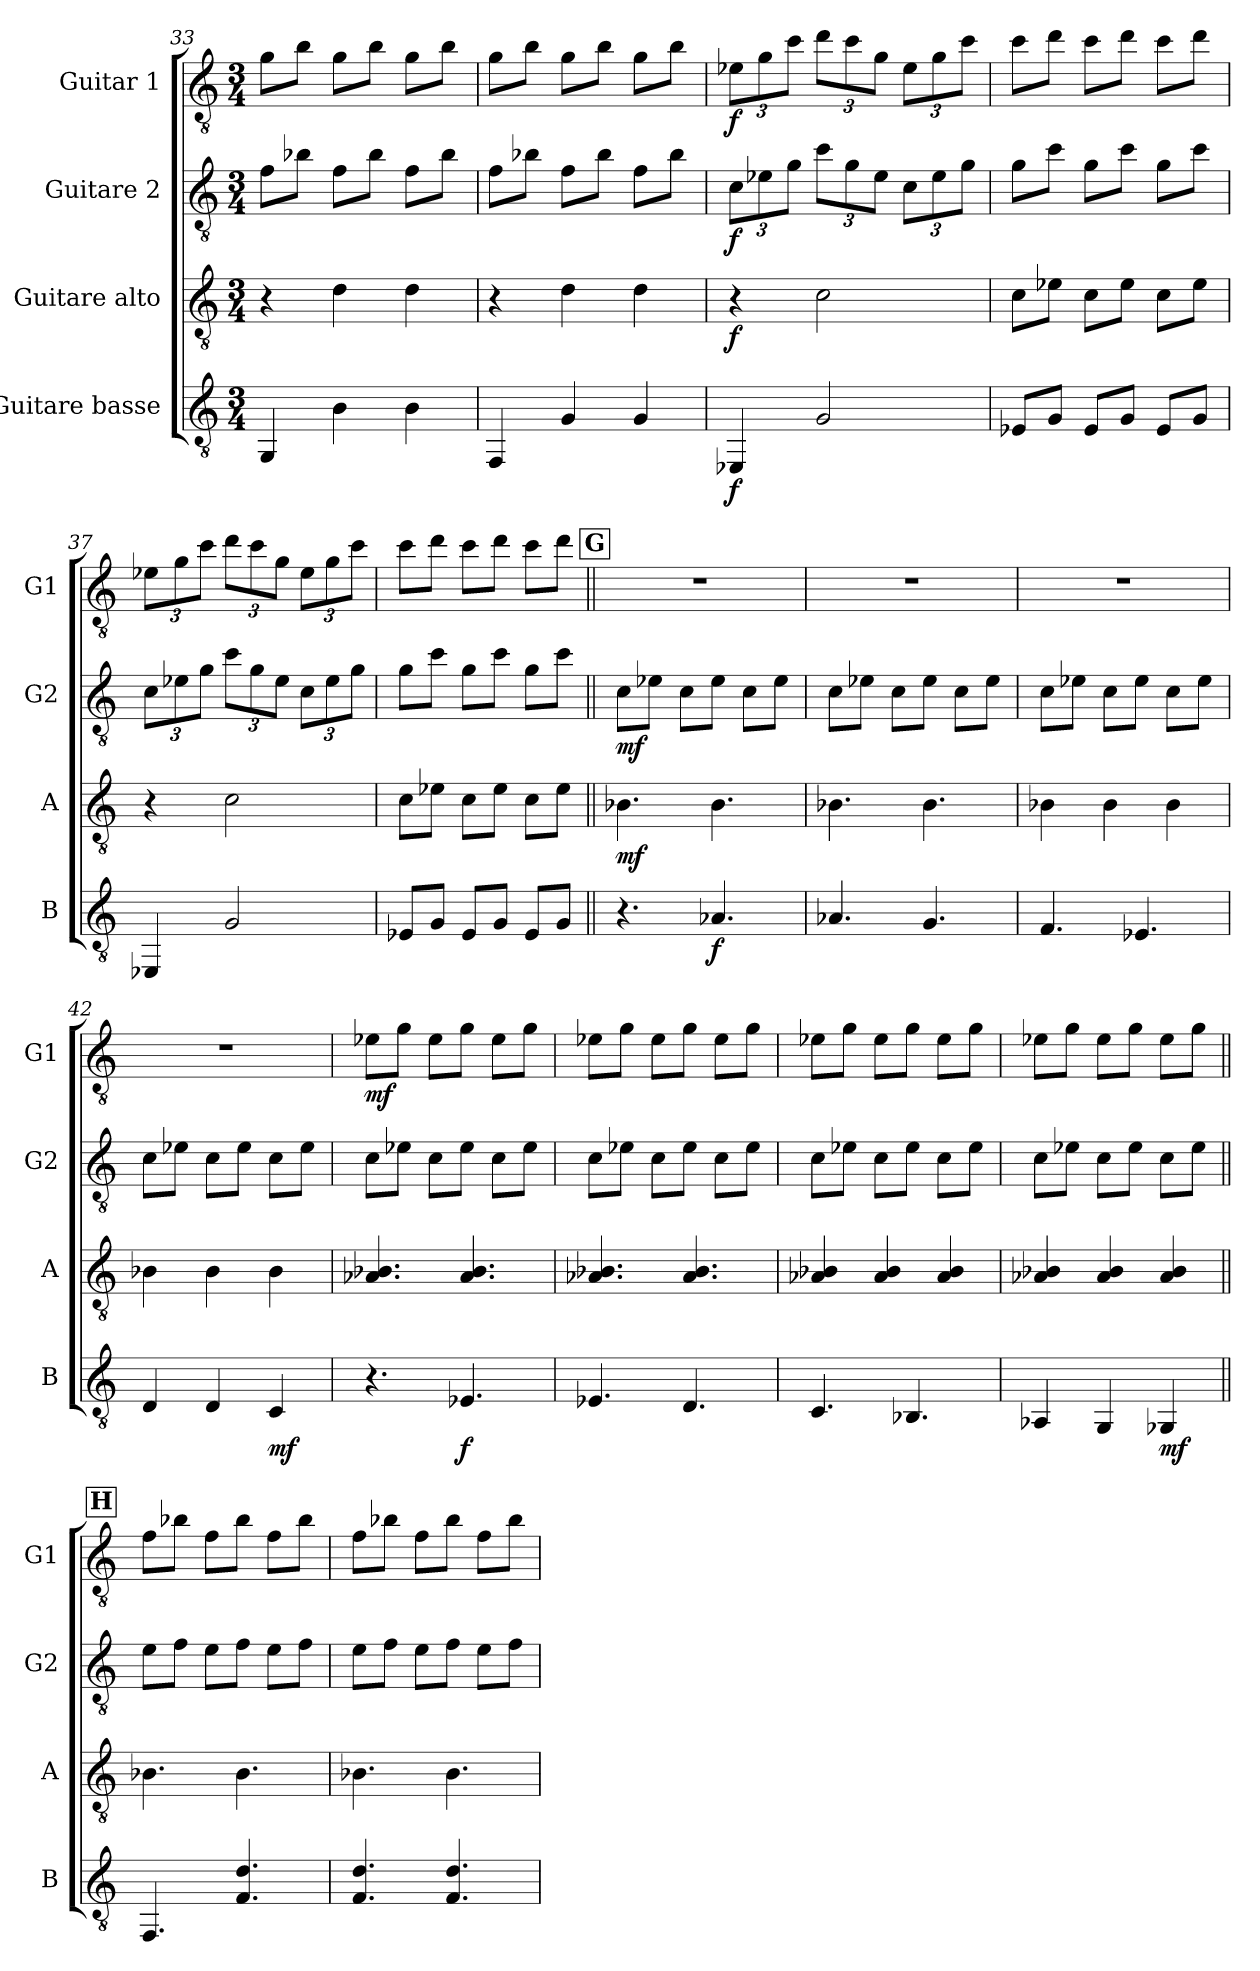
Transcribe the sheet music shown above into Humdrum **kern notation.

**kern	**dynam	**kern	**dynam	**kern	**dynam	**kern	**dynam
*part4	*part4	*part3	*part3	*part2	*part2	*part1	*part1
*staff4	*staff4	*staff3	*staff3	*staff2	*staff2	*staff1	*staff1
*I"Guitare basse	*	*I"Guitare alto	*	*I"Guitare 2	*	*I"Guitar 1	*
*I'B	*	*I'A	*	*I'G2	*	*I'G1	*
*clefGv2	*	*clefGv2	*	*clefGv2	*	*clefGv2	*
*k[]	*	*k[]	*	*k[]	*	*k[]	*
*M3/4	*	*M3/4	*	*M3/4	*	*M3/4	*
=33	=33	=33	=33	=33	=33	=33	=33
4GG/	.	4r	.	8f\L	.	8g\L	.
.	.	.	.	8b-X\J	.	8b\J	.
4B\	.	4d\	.	8f\L	.	8g\L	.
.	.	.	.	8b-\J	.	8b\J	.
4B\	.	4d\	.	8f\L	.	8g\L	.
.	.	.	.	8b-\J	.	8b\J	.
=34	=34	=34	=34	=34	=34	=34	=34
4FF/	.	4r	.	8f\L	.	8g\L	.
.	.	.	.	8b-X\J	.	8b\J	.
4G/	.	4d\	.	8f\L	.	8g\L	.
.	.	.	.	8b-\J	.	8b\J	.
4G/	.	4d\	.	8f\L	.	8g\L	.
.	.	.	.	8b-\J	.	8b\J	.
!!LO:PB:g=z
=35	=35	=35	=35	=35	=35	=35	=35
*	*	*	*	*Xbrackettup	*	*Xbrackettup	*
!	!LO:DY:b	!	!LO:DY:b	!	!LO:DY:b	!	!LO:DY:b
4EE-X/	f	4r	f	12c\L	f	12e-X\L	f
.	.	.	.	12e-X\	.	12g\	.
.	.	.	.	12g\J	.	12cc\J	.
2G/	.	2c\	.	12cc\L	.	12dd\L	.
.	.	.	.	12g\	.	12cc\	.
.	.	.	.	12e-\J	.	12g\J	.
.	.	.	.	12c\L	.	12e-\L	.
.	.	.	.	12e-\	.	12g\	.
.	.	.	.	12g\J	.	12cc\J	.
=36	=36	=36	=36	=36	=36	=36	=36
8E-X/L	.	8c\L	.	8g\L	.	8cc\L	.
8G/J	.	8e-X\J	.	8cc\J	.	8dd\J	.
8E-/L	.	8c\L	.	8g\L	.	8cc\L	.
8G/J	.	8e-\J	.	8cc\J	.	8dd\J	.
8E-/L	.	8c\L	.	8g\L	.	8cc\L	.
8G/J	.	8e-\J	.	8cc\J	.	8dd\J	.
=37	=37	=37	=37	=37	=37	=37	=37
4EE-X/	.	4r	.	12c\L	.	12e-X\L	.
.	.	.	.	12e-X\	.	12g\	.
.	.	.	.	12g\J	.	12cc\J	.
2G/	.	2c\	.	12cc\L	.	12dd\L	.
.	.	.	.	12g\	.	12cc\	.
.	.	.	.	12e-\J	.	12g\J	.
.	.	.	.	12c\L	.	12e-\L	.
.	.	.	.	12e-\	.	12g\	.
.	.	.	.	12g\J	.	12cc\J	.
=38	=38	=38	=38	=38	=38	=38	=38
8E-X/L	.	8c\L	.	8g\L	.	8cc\L	.
8G/J	.	8e-X\J	.	8cc\J	.	8dd\J	.
8E-/L	.	8c\L	.	8g\L	.	8cc\L	.
8G/J	.	8e-\J	.	8cc\J	.	8dd\J	.
8E-/L	.	8c\L	.	8g\L	.	8cc\L	.
8G/J	.	8e-\J	.	8cc\J	.	8dd\J	.
!!LO:LB:g=z
!!LO:REH:place=s1:a:B:fs=14:t=G
=39||	=39||	=39||	=39||	=39||	=39||	=39||	=39||
!	!	!	!LO:DY:b	!	!LO:DY:b	!	!
4.r	.	4.B-X\	mf	8c\L	mf	2.r	.
.	.	.	.	8e-X\J	.	.	.
.	.	.	.	8c\L	.	.	.
!	!LO:DY:b	!	!	!	!	!	!
4.A-X/	f	4.B-\	.	8e-\J	.	.	.
.	.	.	.	8c\L	.	.	.
.	.	.	.	8e-\J	.	.	.
=40	=40	=40	=40	=40	=40	=40	=40
4.A-X/	.	4.B-X\	.	8c\L	.	2.r	.
.	.	.	.	8e-X\J	.	.	.
.	.	.	.	8c\L	.	.	.
4.G/	.	4.B-\	.	8e-\J	.	.	.
.	.	.	.	8c\L	.	.	.
.	.	.	.	8e-\J	.	.	.
=41	=41	=41	=41	=41	=41	=41	=41
4.F/	.	4B-X\	.	8c\L	.	2.r	.
.	.	.	.	8e-X\J	.	.	.
.	.	4B-\	.	8c\L	.	.	.
4.E-X/	.	.	.	8e-\J	.	.	.
.	.	4B-\	.	8c\L	.	.	.
.	.	.	.	8e-\J	.	.	.
=42	=42	=42	=42	=42	=42	=42	=42
4D/	.	4B-X\	.	8c\L	.	2.r	.
.	.	.	.	8e-X\J	.	.	.
4D/	.	4B-\	.	8c\L	.	.	.
.	.	.	.	8e-\J	.	.	.
!	!LO:DY:b	!	!	!	!	!	!
4C/	mf	4B-\	.	8c\L	.	.	.
.	.	.	.	8e-\J	.	.	.
=43	=43	=43	=43	=43	=43	=43	=43
!	!	!	!	!	!	!	!LO:DY:b
4.r	.	4.A-X/ 4.B-X/	.	8c\L	.	8e-X\L	mf
.	.	.	.	8e-X\J	.	8g\J	.
.	.	.	.	8c\L	.	8e-\L	.
!	!LO:DY:b	!	!	!	!	!	!
4.E-X/	f	4.A-/ 4.B-/	.	8e-\J	.	8g\J	.
.	.	.	.	8c\L	.	8e-\L	.
.	.	.	.	8e-\J	.	8g\J	.
!!LO:PB:g=z
=44	=44	=44	=44	=44	=44	=44	=44
4.E-X/	.	4.A-X/ 4.B-X/	.	8c\L	.	8e-X\L	.
.	.	.	.	8e-X\J	.	8g\J	.
.	.	.	.	8c\L	.	8e-\L	.
4.D/	.	4.A-/ 4.B-/	.	8e-\J	.	8g\J	.
.	.	.	.	8c\L	.	8e-\L	.
.	.	.	.	8e-\J	.	8g\J	.
=45	=45	=45	=45	=45	=45	=45	=45
4.C/	.	4A-X/ 4B-X/	.	8c\L	.	8e-X\L	.
.	.	.	.	8e-X\J	.	8g\J	.
.	.	4A-/ 4B-/	.	8c\L	.	8e-\L	.
4.BB-X/	.	.	.	8e-\J	.	8g\J	.
.	.	4A-/ 4B-/	.	8c\L	.	8e-\L	.
.	.	.	.	8e-\J	.	8g\J	.
=46	=46	=46	=46	=46	=46	=46	=46
4AA-X/	.	4A-X/ 4B-X/	.	8c\L	.	8e-X\L	.
.	.	.	.	8e-X\J	.	8g\J	.
4GG/	.	4A-/ 4B-/	.	8c\L	.	8e-\L	.
.	.	.	.	8e-\J	.	8g\J	.
!	!LO:DY:b	!	!	!	!	!	!
4GG-X/	mf	4A-/ 4B-/	.	8c\L	.	8e-\L	.
.	.	.	.	8e-\J	.	8g\J	.
!!LO:REH:place=s1:a:B:fs=14:t=H
=47||	=47||	=47||	=47||	=47||	=47||	=47||	=47||
4.FF/	.	4.B-X\	.	8e\L	.	8f\L	.
.	.	.	.	8f\J	.	8b-X\J	.
.	.	.	.	8e\L	.	8f\L	.
4.F/ 4.d/	.	4.B-\	.	8f\J	.	8b-\J	.
.	.	.	.	8e\L	.	8f\L	.
.	.	.	.	8f\J	.	8b-\J	.
=48	=48	=48	=48	=48	=48	=48	=48
4.F/ 4.d/	.	4.B-X\	.	8e\L	.	8f\L	.
.	.	.	.	8f\J	.	8b-X\J	.
.	.	.	.	8e\L	.	8f\L	.
4.F/ 4.d/	.	4.B-\	.	8f\J	.	8b-\J	.
.	.	.	.	8e\L	.	8f\L	.
.	.	.	.	8f\J	.	8b-\J	.
=	=	=	=	=	=	=	=
*-	*-	*-	*-	*-	*-	*-	*-
